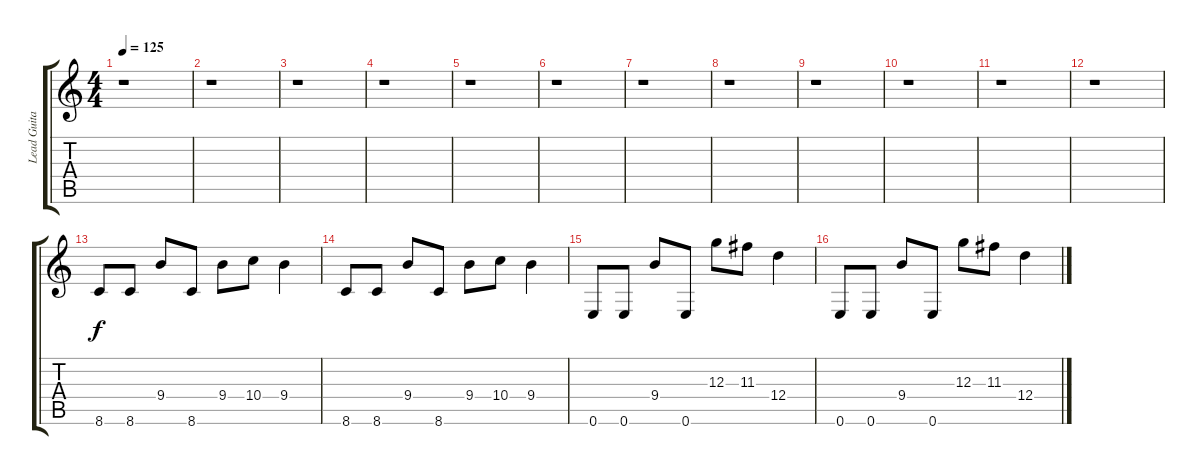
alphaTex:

\track ("Lead Guitar" "Lead Guita") {instrument distortionguitar}
\staff {score tabs}
\tuning (E4 B3 G3 D3 A2 E2) {hide}
\ts (4 4)
\tempo 125
\clef g2
\ks c
r.1{dy f} |
r.1 |
r.1 |
r.1 |
r.1 |
r.1 |
r.1 |
r.1 |
r.1 |
r.1 |
r.1 |
r.1 |
8.6.8 8.6.8 9.4.8 8.6.8 9.4.8 10.4.8 9.4.4 |
8.6.8 8.6.8 9.4.8 8.6.8 9.4.8 10.4.8 9.4.4 |
0.6.8 0.6.8 9.4.8 0.6.8 12.3.8 11.3.8 12.4.4 |
0.6.8 0.6.8 9.4.8 0.6.8 12.3.8 11.3.8 12.4.4
